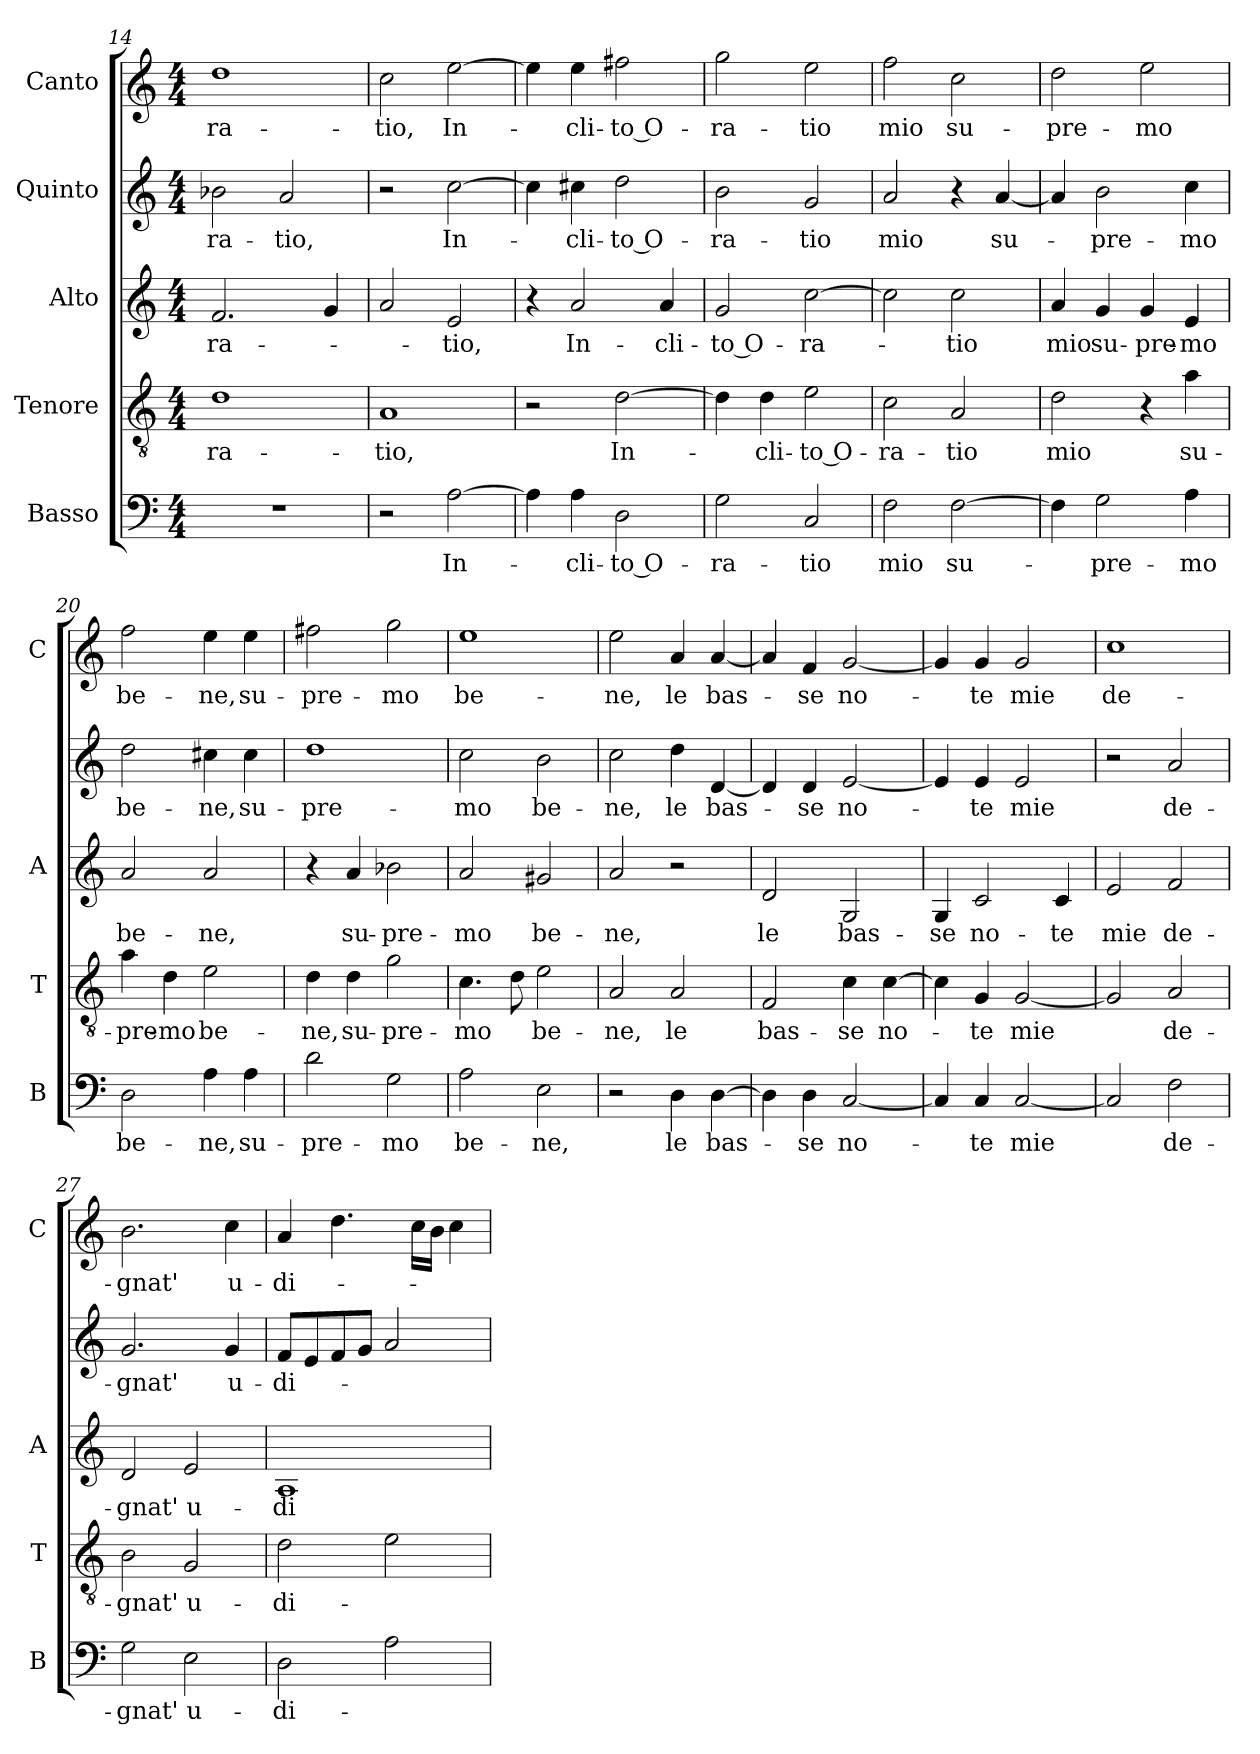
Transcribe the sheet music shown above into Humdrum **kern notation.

**kern	**text	**kern	**text	**kern	**text	**kern	**text	**kern	**text
*part5	*part5	*part4	*part4	*part3	*part3	*part2	*part2	*part1	*part1
*staff5	*staff5	*staff4	*staff4	*staff3	*staff3	*staff2	*staff2	*staff1	*staff1
*I"Basso	*	*I"Tenore	*	*I"Alto	*	*I"Quinto	*	*I"Canto	*
*I'B	*	*I'T	*	*I'A	*	*	*	*I'C	*
*clefF4	*	*clefGv2	*	*clefG2	*	*clefG2	*	*clefG2	*
*k[]	*	*k[]	*	*k[]	*	*k[]	*	*k[]	*
*C:	*	*C:	*	*C:	*	*C:	*	*C:	*
*M4/4	*	*M4/4	*	*M4/4	*	*M4/4	*	*M4/4	*
=14	=14	=14	=14	=14	=14	=14	=14	=14	=14
!	!	!	!LO:LY:b	!	!LO:LY:b	!	!LO:LY:b	!	!LO:LY:b
1r	.	1d	-ra-	2.f/	-ra-	2b-X\	-ra-	1dd	-ra-
!	!	!	!	!	!	!	!LO:LY:b	!	!
.	.	.	.	.	.	2a/	-tio,	.	.
.	.	.	.	4g/	.	.	.	.	.
!!LO:LB:g=z
=15	=15	=15	=15	=15	=15	=15	=15	=15	=15
!	!	!	!LO:LY:b	!	!	!	!	!	!LO:LY:b
2r	.	1A	-tio,	2a/	.	2r	.	2cc\	-tio,
!	!LO:LY:b	!	!	!	!LO:LY:b	!	!LO:LY:b	!	!LO:LY:b
[2A\	In-	.	.	2e/	-tio,	[2cc\	In-	[2ee\	In-
=16	=16	=16	=16	=16	=16	=16	=16	=16	=16
4A\]	.	2r	.	4r	.	4cc\]	.	4ee\]	.
!	!LO:LY:b	!	!	!	!LO:LY:b	!	!LO:LY:b	!	!LO:LY:b
4A\	-cli-	.	.	2a/	In-	4cc#X\	-cli-	4ee\	-cli-
!	!LO:LY:b	!	!LO:LY:b	!	!	!	!LO:LY:b	!	!LO:LY:b
2D\	-to O-	[2d\	In-	.	.	2dd\	-to O-	2ff#X\	-to O-
!	!	!	!	!	!LO:LY:b	!	!	!	!
.	.	.	.	4a/	-cli-	.	.	.	.
=17	=17	=17	=17	=17	=17	=17	=17	=17	=17
!	!LO:LY:b	!	!	!	!LO:LY:b	!	!LO:LY:b	!	!LO:LY:b
2G\	-ra-	4d\]	.	2g/	-to O-	2b\	-ra-	2gg\	-ra-
!	!	!	!LO:LY:b	!	!	!	!	!	!
.	.	4d\	-cli-	.	.	.	.	.	.
!	!LO:LY:b	!	!LO:LY:b	!	!LO:LY:b	!	!LO:LY:b	!	!LO:LY:b
2C/	-tio	2e\	-to O-	[2cc\	-ra-	2g/	-tio	2ee\	-tio
=18	=18	=18	=18	=18	=18	=18	=18	=18	=18
!	!LO:LY:b	!	!LO:LY:b	!	!	!	!LO:LY:b	!	!LO:LY:b
2F\	mio	2c\	-ra-	2cc\]	.	2a/	mio	2ff\	mio
!	!LO:LY:b	!	!LO:LY:b	!	!LO:LY:b	!	!	!	!LO:LY:b
[2F\	su-	2A/	-tio	2cc\	-tio	4r	.	2cc\	su-
!	!	!	!	!	!	!	!LO:LY:b	!	!
.	.	.	.	.	.	[4a/	su-	.	.
=19	=19	=19	=19	=19	=19	=19	=19	=19	=19
!	!	!	!LO:LY:b	!	!LO:LY:b	!	!	!	!LO:LY:b
4F\]	.	2d\	mio	4a/	mio	4a/]	.	2dd\	-pre-
!	!LO:LY:b	!	!	!	!LO:LY:b	!	!LO:LY:b	!	!
2G\	-pre-	.	.	4g/	su-	2b\	-pre-	.	.
!	!	!	!	!	!LO:LY:b	!	!	!	!LO:LY:b
.	.	4r	.	4g/	-pre-	.	.	2ee\	-mo
!	!LO:LY:b	!	!LO:LY:b	!	!LO:LY:b	!	!LO:LY:b	!	!
4A\	-mo	4a\	su-	4e/	-mo	4cc\	-mo	.	.
=20	=20	=20	=20	=20	=20	=20	=20	=20	=20
!	!LO:LY:b	!	!LO:LY:b	!	!LO:LY:b	!	!LO:LY:b	!	!LO:LY:b
2D\	be-	4a\	-pre-	2a/	be-	2dd\	be-	2ff\	be-
!	!	!	!LO:LY:b	!	!	!	!	!	!
.	.	4d\	-mo	.	.	.	.	.	.
!	!LO:LY:b	!	!LO:LY:b	!	!LO:LY:b	!	!LO:LY:b	!	!LO:LY:b
4A\	-ne,	2e\	be-	2a/	-ne,	4cc#X\	-ne,	4ee\	-ne,
!	!LO:LY:b	!	!	!	!	!	!LO:LY:b	!	!LO:LY:b
4A\	su-	.	.	.	.	4cc#\	su-	4ee\	su-
=21	=21	=21	=21	=21	=21	=21	=21	=21	=21
!	!LO:LY:b	!	!LO:LY:b	!	!	!	!LO:LY:b	!	!LO:LY:b
2d\	-pre-	4d\	-ne,	4r	.	1dd	-pre-	2ff#X\	-pre-
!	!	!	!LO:LY:b	!	!LO:LY:b	!	!	!	!
.	.	4d\	su-	4a/	su-	.	.	.	.
!	!LO:LY:b	!	!LO:LY:b	!	!LO:LY:b	!	!	!	!LO:LY:b
2G\	-mo	2g\	-pre-	2b-X\	-pre-	.	.	2gg\	-mo
=22	=22	=22	=22	=22	=22	=22	=22	=22	=22
!	!LO:LY:b	!	!LO:LY:b	!	!LO:LY:b	!	!LO:LY:b	!	!LO:LY:b
2A\	be-	4.c\	-mo	2a/	-mo	2cc\	-mo	1ee	be-
.	.	8d\	.	.	.	.	.	.	.
!	!LO:LY:b	!	!LO:LY:b	!	!LO:LY:b	!	!LO:LY:b	!	!
2E\	-ne,	2e\	be-	2g#X/	be-	2b\	be-	.	.
!!LO:PB:g=z
=23	=23	=23	=23	=23	=23	=23	=23	=23	=23
!	!	!	!LO:LY:b	!	!LO:LY:b	!	!LO:LY:b	!	!LO:LY:b
2r	.	2A/	-ne,	2a/	-ne,	2cc\	-ne,	2ee\	-ne,
!	!LO:LY:b	!	!LO:LY:b	!	!	!	!LO:LY:b	!	!LO:LY:b
4D\	le	2A/	le	2r	.	4dd\	le	4a/	le
!	!LO:LY:b	!	!	!	!	!	!LO:LY:b	!	!LO:LY:b
[4D\	bas-	.	.	.	.	[4d/	bas-	[4a/	bas-
=24	=24	=24	=24	=24	=24	=24	=24	=24	=24
!	!	!	!LO:LY:b	!	!LO:LY:b	!	!	!	!
4D\]	.	2F/	bas-	2d/	le	4d/]	.	4a/]	.
!	!LO:LY:b	!	!	!	!	!	!LO:LY:b	!	!LO:LY:b
4D\	-se	.	.	.	.	4d/	-se	4f/	-se
!	!LO:LY:b	!	!LO:LY:b	!	!LO:LY:b	!	!LO:LY:b	!	!LO:LY:b
[2C/	no-	4c\	-se	2G/	bas-	[2e/	no-	[2g/	no-
!	!	!	!LO:LY:b	!	!	!	!	!	!
.	.	[4c\	no-	.	.	.	.	.	.
=25	=25	=25	=25	=25	=25	=25	=25	=25	=25
!	!	!	!	!	!LO:LY:b	!	!	!	!
4C/]	.	4c\]	.	4G/	-se	4e/]	.	4g/]	.
!	!LO:LY:b	!	!LO:LY:b	!	!LO:LY:b	!	!LO:LY:b	!	!LO:LY:b
4C/	-te	4G/	-te	2c/	no-	4e/	-te	4g/	-te
!	!LO:LY:b	!	!LO:LY:b	!	!	!	!LO:LY:b	!	!LO:LY:b
[2C/	mie	[2G/	mie	.	.	2e/	mie	2g/	mie
!	!	!	!	!	!LO:LY:b	!	!	!	!
.	.	.	.	4c/	-te	.	.	.	.
=26	=26	=26	=26	=26	=26	=26	=26	=26	=26
!	!	!	!	!	!LO:LY:b	!	!	!	!LO:LY:b
2C/]	.	2G/]	.	2e/	mie	2r	.	1cc	de-
!	!LO:LY:b	!	!LO:LY:b	!	!LO:LY:b	!	!LO:LY:b	!	!
2F\	de-	2A/	de-	2f/	de-	2a/	de-	.	.
=27	=27	=27	=27	=27	=27	=27	=27	=27	=27
!	!LO:LY:b	!	!LO:LY:b	!	!LO:LY:b	!	!LO:LY:b	!	!LO:LY:b
2G\	-gnat'	2B\	-gnat'	2d/	-gnat'	2.g/	-gnat'	2.b\	-gnat'
!	!LO:LY:b	!	!LO:LY:b	!	!LO:LY:b	!	!	!	!
2E\	u-	2G/	u-	2e/	u-	.	.	.	.
!	!	!	!	!	!	!	!LO:LY:b	!	!LO:LY:b
.	.	.	.	.	.	4g/	u-	4cc\	u-
=28	=28	=28	=28	=28	=28	=28	=28	=28	=28
!	!LO:LY:b	!	!LO:LY:b	!	!LO:LY:b	!	!LO:LY:b	!	!LO:LY:b
2D\	-di-	2d\	-di-	1A	-di-	8f/L	-di-	4a/	-di-
.	.	.	.	.	.	8e/	.	.	.
.	.	.	.	.	.	8f/	.	4.dd\	.
.	.	.	.	.	.	8g/J	.	.	.
2A\	.	2e\	.	.	.	2a/	.	.	.
.	.	.	.	.	.	.	.	16cc\LL	.
.	.	.	.	.	.	.	.	16b\JJ	.
.	.	.	.	.	.	.	.	4cc\	.
=	=	=	=	=	=	=	=	=	=
*-	*-	*-	*-	*-	*-	*-	*-	*-	*-
